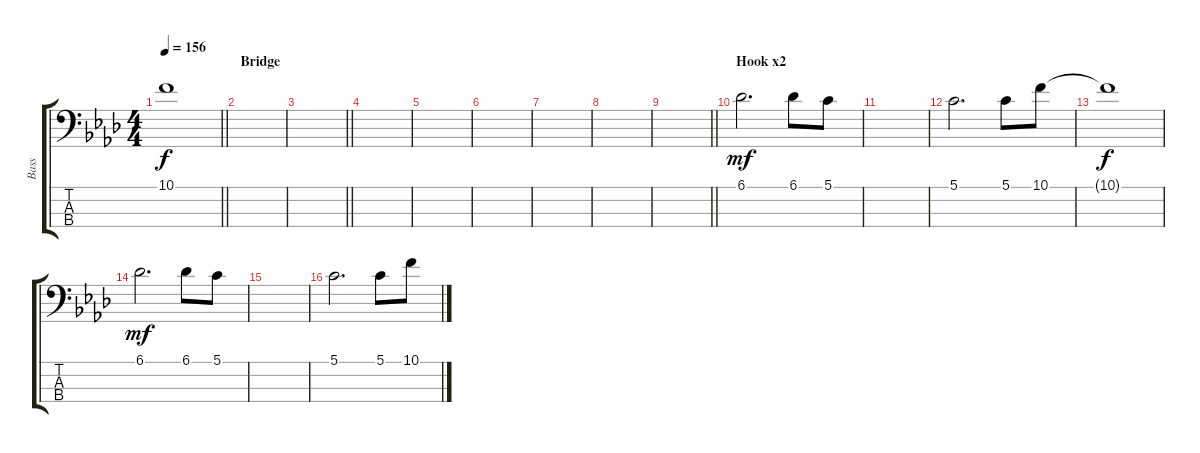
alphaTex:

\track ("Bass" "Bass") {instrument electricbassfinger}
\staff {score tabs}
\tuning (G2 D2 A1 E1) {hide}
\ts (4 4)
\tempo 156
\clef f4
\barLineRight lightlight
\ks fminor
10.1{t}.1{dy f} |
\section ("" "Bridge")
|
\barLineRight lightlight
|
|
|
|
|
|
\barLineRight lightlight
|
\section ("" "Hook x2")
6.1.2{d dy mf} 6.1.8 5.1.8 |
|
5.1.2{d} 5.1.8 10.1.8 |
10.1{t}.1{dy f} |
6.1.2{d dy mf} 6.1.8 5.1.8 |
|
5.1.2{d} 5.1.8 10.1.8
